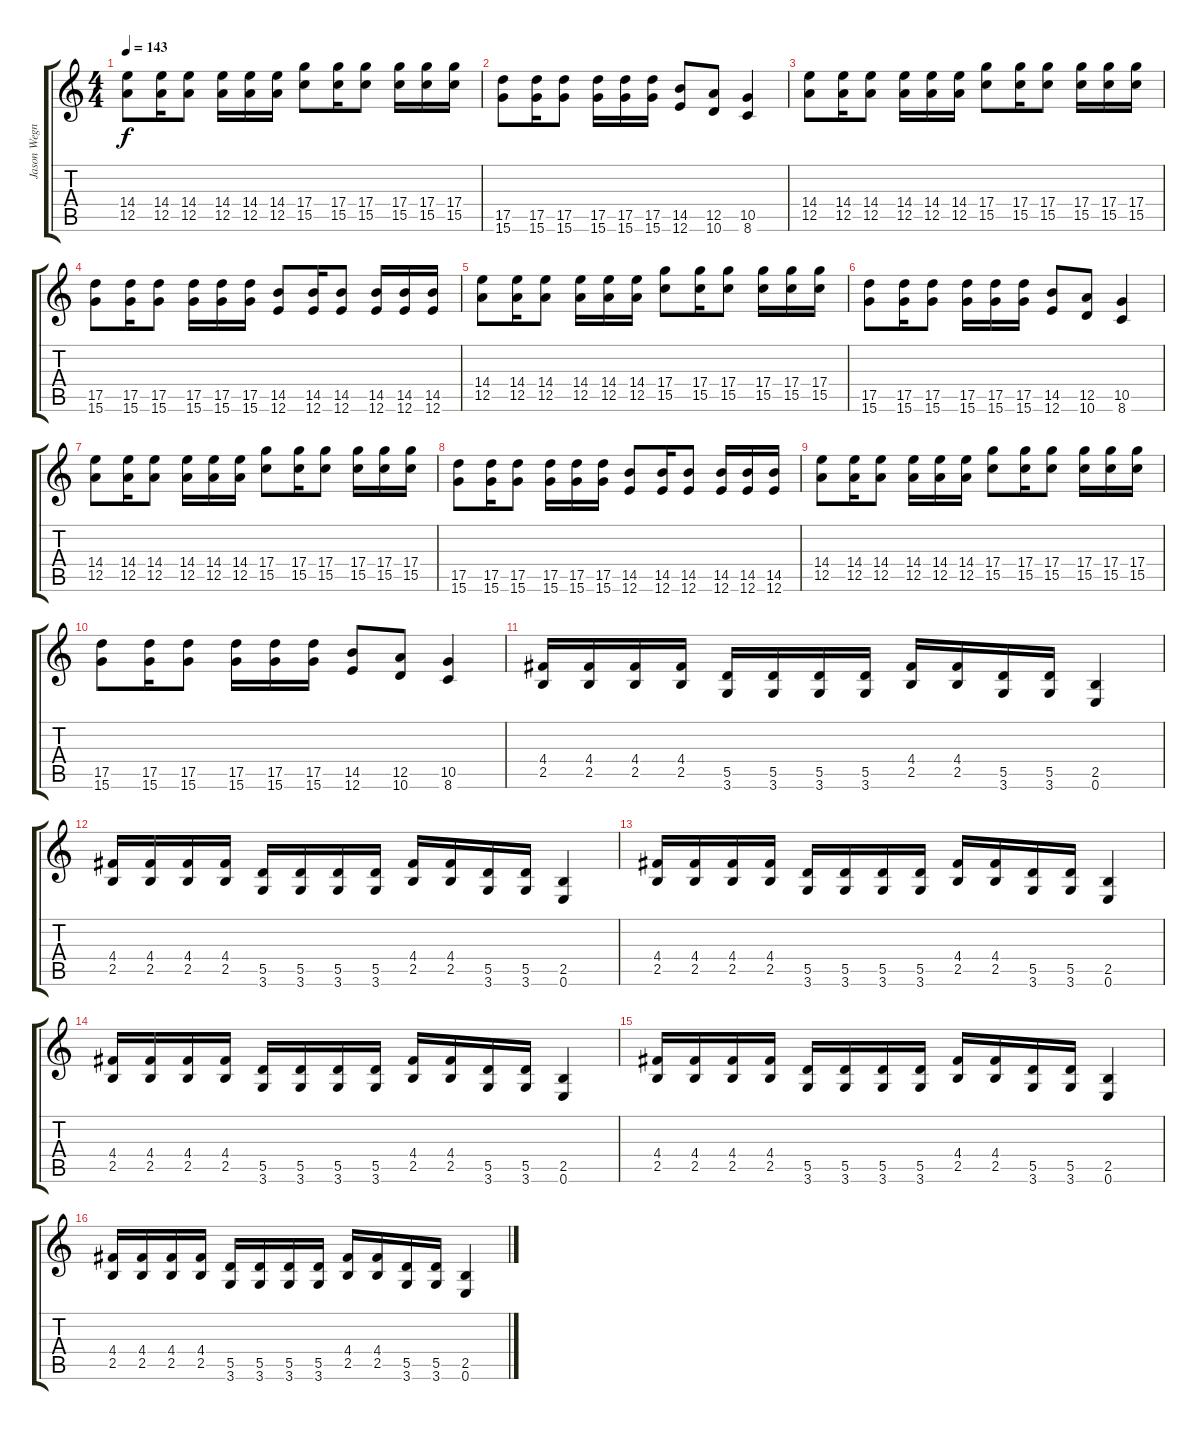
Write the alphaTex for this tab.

\track ("Jason Wegner" "Jason Wegn") {instrument distortionguitar}
\staff {score tabs}
\tuning (E4 B3 G3 D3 A2 E2) {hide}
\ts (4 4)
\tempo 143
\clef g2
\ks c
(14.4 12.5).8{dy f} (14.4 12.5).16 (14.4 12.5).8 (14.4 12.5).16 (14.4 12.5).16 (14.4 12.5).16 (17.4 15.5).8 (17.4 15.5).16 (17.4 15.5).8 (17.4 15.5).16 (17.4 15.5).16 (17.4 15.5).16 |
(17.5 15.6).8 (17.5 15.6).16 (17.5 15.6).8 (17.5 15.6).16 (17.5 15.6).16 (17.5 15.6).16 (14.5 12.6).8 (12.5 10.6).8 (10.5 8.6).4 |
(14.4 12.5).8 (14.4 12.5).16 (14.4 12.5).8 (14.4 12.5).16 (14.4 12.5).16 (14.4 12.5).16 (17.4 15.5).8 (17.4 15.5).16 (17.4 15.5).8 (17.4 15.5).16 (17.4 15.5).16 (17.4 15.5).16 |
(17.5 15.6).8 (17.5 15.6).16 (17.5 15.6).8 (17.5 15.6).16 (17.5 15.6).16 (17.5 15.6).16 (14.5 12.6).8 (14.5 12.6).16 (14.5 12.6).8 (14.5 12.6).16 (14.5 12.6).16 (14.5 12.6).16 |
(14.4 12.5).8 (14.4 12.5).16 (14.4 12.5).8 (14.4 12.5).16 (14.4 12.5).16 (14.4 12.5).16 (17.4 15.5).8 (17.4 15.5).16 (17.4 15.5).8 (17.4 15.5).16 (17.4 15.5).16 (17.4 15.5).16 |
(17.5 15.6).8 (17.5 15.6).16 (17.5 15.6).8 (17.5 15.6).16 (17.5 15.6).16 (17.5 15.6).16 (14.5 12.6).8 (12.5 10.6).8 (10.5 8.6).4 |
(14.4 12.5).8 (14.4 12.5).16 (14.4 12.5).8 (14.4 12.5).16 (14.4 12.5).16 (14.4 12.5).16 (17.4 15.5).8 (17.4 15.5).16 (17.4 15.5).8 (17.4 15.5).16 (17.4 15.5).16 (17.4 15.5).16 |
(17.5 15.6).8 (17.5 15.6).16 (17.5 15.6).8 (17.5 15.6).16 (17.5 15.6).16 (17.5 15.6).16 (14.5 12.6).8 (14.5 12.6).16 (14.5 12.6).8 (14.5 12.6).16 (14.5 12.6).16 (14.5 12.6).16 |
(14.4 12.5).8 (14.4 12.5).16 (14.4 12.5).8 (14.4 12.5).16 (14.4 12.5).16 (14.4 12.5).16 (17.4 15.5).8 (17.4 15.5).16 (17.4 15.5).8 (17.4 15.5).16 (17.4 15.5).16 (17.4 15.5).16 |
(17.5 15.6).8 (17.5 15.6).16 (17.5 15.6).8 (17.5 15.6).16 (17.5 15.6).16 (17.5 15.6).16 (14.5 12.6).8 (12.5 10.6).8 (10.5 8.6).4 |
(4.4 2.5).16 (4.4 2.5).16 (4.4 2.5).16 (4.4 2.5).16 (5.5 3.6).16 (5.5 3.6).16 (5.5 3.6).16 (5.5 3.6).16 (4.4 2.5).16 (4.4 2.5).16 (5.5 3.6).16 (5.5 3.6).16 (2.5 0.6).4 |
(4.4 2.5).16 (4.4 2.5).16 (4.4 2.5).16 (4.4 2.5).16 (5.5 3.6).16 (5.5 3.6).16 (5.5 3.6).16 (5.5 3.6).16 (4.4 2.5).16 (4.4 2.5).16 (5.5 3.6).16 (5.5 3.6).16 (2.5 0.6).4 |
(4.4 2.5).16 (4.4 2.5).16 (4.4 2.5).16 (4.4 2.5).16 (5.5 3.6).16 (5.5 3.6).16 (5.5 3.6).16 (5.5 3.6).16 (4.4 2.5).16 (4.4 2.5).16 (5.5 3.6).16 (5.5 3.6).16 (2.5 0.6).4 |
(4.4 2.5).16 (4.4 2.5).16 (4.4 2.5).16 (4.4 2.5).16 (5.5 3.6).16 (5.5 3.6).16 (5.5 3.6).16 (5.5 3.6).16 (4.4 2.5).16 (4.4 2.5).16 (5.5 3.6).16 (5.5 3.6).16 (2.5 0.6).4 |
(4.4 2.5).16 (4.4 2.5).16 (4.4 2.5).16 (4.4 2.5).16 (5.5 3.6).16 (5.5 3.6).16 (5.5 3.6).16 (5.5 3.6).16 (4.4 2.5).16 (4.4 2.5).16 (5.5 3.6).16 (5.5 3.6).16 (2.5 0.6).4 |
(4.4 2.5).16 (4.4 2.5).16 (4.4 2.5).16 (4.4 2.5).16 (5.5 3.6).16 (5.5 3.6).16 (5.5 3.6).16 (5.5 3.6).16 (4.4 2.5).16 (4.4 2.5).16 (5.5 3.6).16 (5.5 3.6).16 (2.5 0.6).4
